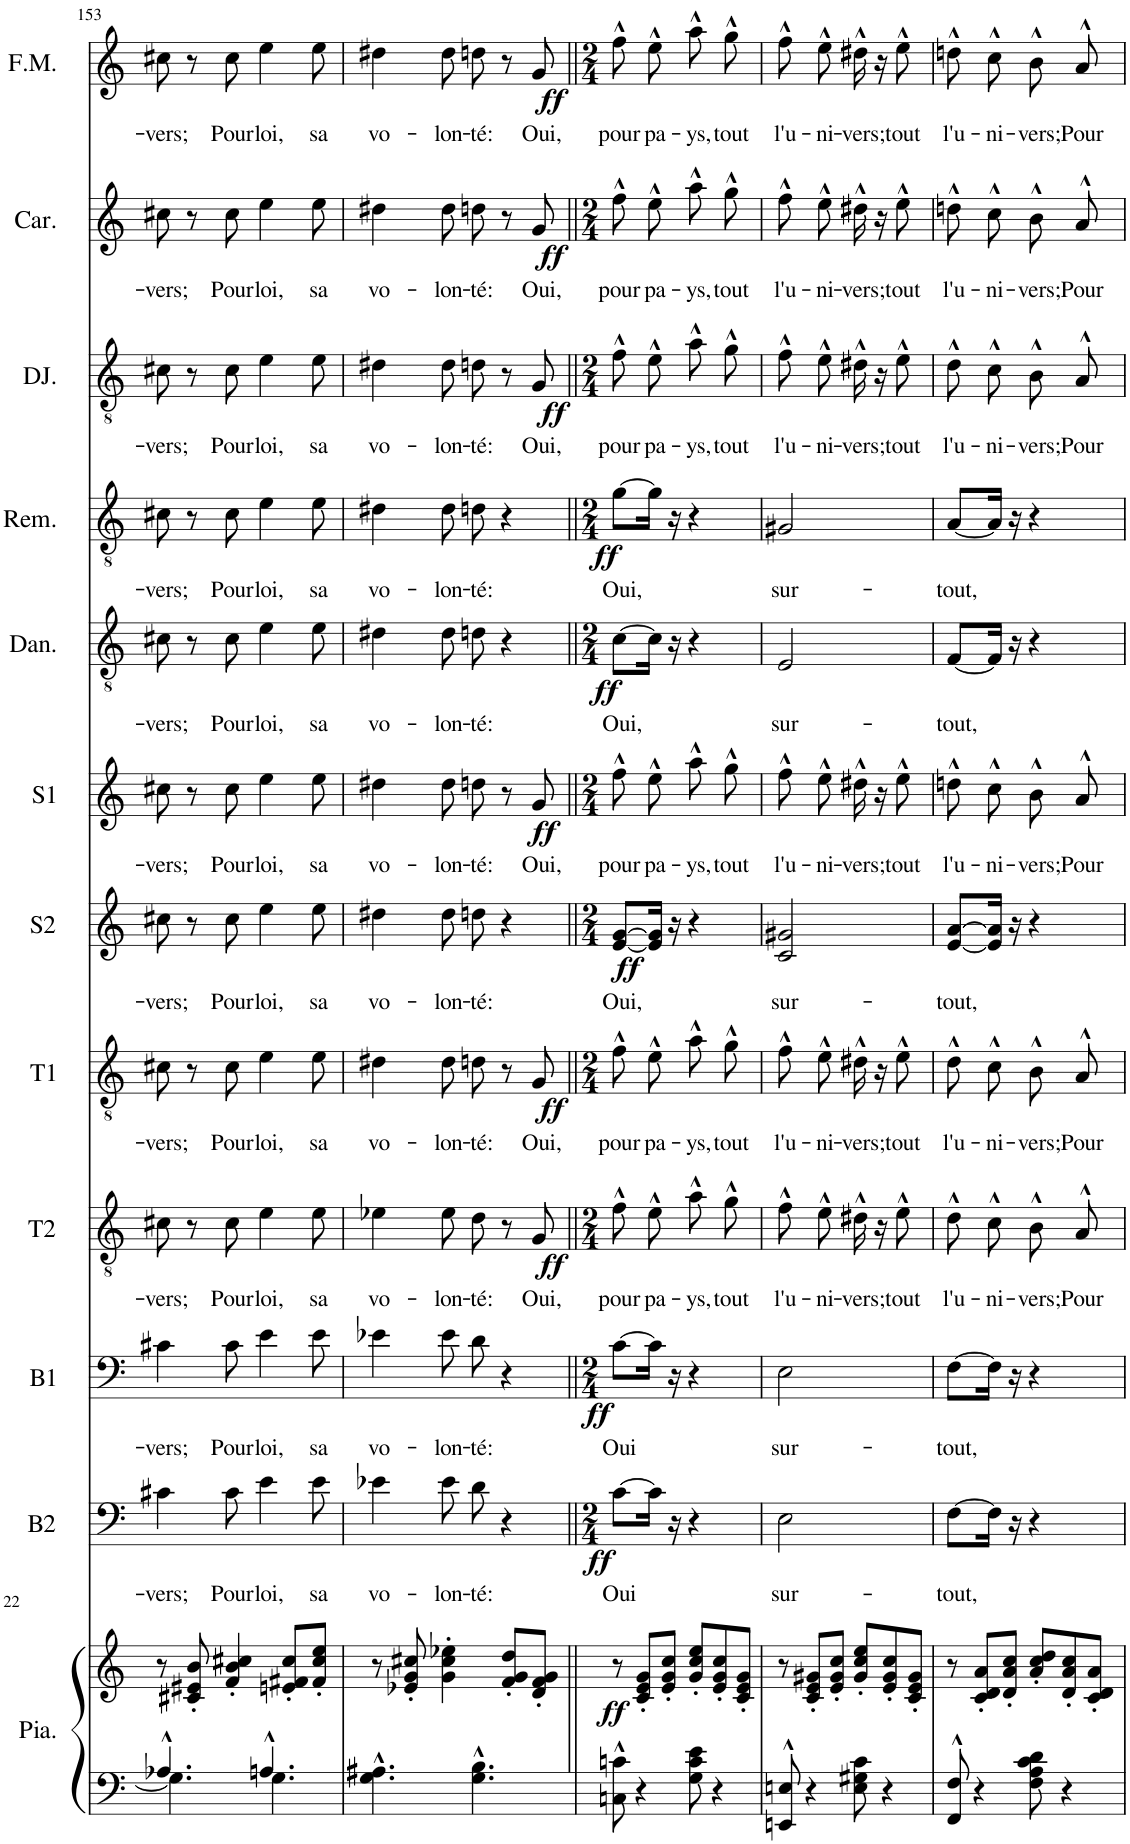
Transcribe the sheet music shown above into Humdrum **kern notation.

**kern	**kern	**dynam	**kern	**text	**dynam	**kern	**text	**dynam	**kern	**text	**dynam	**kern	**text	**dynam	**kern	**text	**dynam	**kern	**text	**dynam	**kern	**text	**dynam	**kern	**text	**dynam	**kern	**text	**dynam	**kern	**text	**dynam	**kern	**text	**dynam
*part12	*part12	*part12	*part11	*part11	*part11	*part10	*part10	*part10	*part9	*part9	*part9	*part8	*part8	*part8	*part7	*part7	*part7	*part6	*part6	*part6	*part5	*part5	*part5	*part4	*part4	*part4	*part3	*part3	*part3	*part2	*part2	*part2	*part1	*part1	*part1
*staff13	*staff12	*staff12/13	*staff11	*staff11	*staff11	*staff10	*staff10	*staff10	*staff9	*staff9	*staff9	*staff8	*staff8	*staff8	*staff7	*staff7	*staff7	*staff6	*staff6	*staff6	*staff5	*staff5	*staff5	*staff4	*staff4	*staff4	*staff3	*staff3	*staff3	*staff2	*staff2	*staff2	*staff1	*staff1	*staff1
*I"Piano	*	*	*I"Basse 2	*	*	*I"Basse 1	*	*	*I"Ténor 2	*	*	*I"Ténor 1	*	*	*I"Soprano 2	*	*	*I"Soprano 1	*	*	*I"Dancairo	*	*	*I"Remendado	*	*	*I"Don Jose	*	*	*I"Carmen	*	*	*I"Frasq/Merc	*	*
*I'Pia.	*	*	*I'B2	*	*	*I'B1	*	*	*I'T2	*	*	*I'T1	*	*	*I'S2	*	*	*I'S1	*	*	*I'Dan.	*	*	*I'Rem.	*	*	*I'DJ.	*	*	*I'Car.	*	*	*I'F.M.	*	*
!!LO:PB:g=z
*clefF4	*clefG2	*	*clefF4	*	*	*clefF4	*	*	*clefGv2	*	*	*clefGv2	*	*	*clefG2	*	*	*clefG2	*	*	*clefGv2	*	*	*clefGv2	*	*	*clefGv2	*	*	*clefG2	*	*	*clefG2	*	*
*k[]	*k[]	*	*k[]	*	*	*k[]	*	*	*k[]	*	*	*k[]	*	*	*k[]	*	*	*k[]	*	*	*k[]	*	*	*k[]	*	*	*k[]	*	*	*k[]	*	*	*k[]	*	*
*M6/8	*M6/8	*	*M6/8	*	*	*M6/8	*	*	*M6/8	*	*	*M6/8	*	*	*M6/8	*	*	*M6/8	*	*	*M6/8	*	*	*M6/8	*	*	*M6/8	*	*	*M6/8	*	*	*M6/8	*	*
=153	=153	=153	=153	=153	=153	=153	=153	=153	=153	=153	=153	=153	=153	=153	=153	=153	=153	=153	=153	=153	=153	=153	=153	=153	=153	=153	=153	=153	=153	=153	=153	=153	=153	=153	=153
*^	*	*	*	*	*	*	*	*	*	*	*	*	*	*	*	*	*	*	*	*	*	*	*	*	*	*	*	*	*	*	*	*	*	*	*
!	!	!	!	!	!LO:LY:b	!	!	!LO:LY:b	!	!	!LO:LY:b	!	!	!LO:LY:b	!	!	!LO:LY:b	!	!	!LO:LY:b	!	!	!LO:LY:b	!	!	!LO:LY:b	!	!	!LO:LY:b	!	!	!LO:LY:b	!	!	!LO:LY:b	!
4.A-X^^/	4.G\]	8r	.	4c#X\	-vers;	.	4c#X\	-vers;	.	8c#X\	-vers;	.	8c#X\	-vers;	.	8cc#X\	-vers;	.	8cc#X\	-vers;	.	8c#X\	-vers;	.	8c#X\	-vers;	.	8c#X\	-vers;	.	8cc#X\	-vers;	.	8cc#X\	-vers;	.
.	.	8c#X/' 8e#X/' 8b/'	.	.	.	.	.	.	.	8r	.	.	8r	.	.	8r	.	.	8r	.	.	8r	.	.	8r	.	.	8r	.	.	8r	.	.	8r	.	.
!	!	!	!	!	!LO:LY:b	!	!	!LO:LY:b	!	!	!LO:LY:b	!	!	!LO:LY:b	!	!	!LO:LY:b	!	!	!LO:LY:b	!	!	!LO:LY:b	!	!	!LO:LY:b	!	!	!LO:LY:b	!	!	!LO:LY:b	!	!	!LO:LY:b	!
.	.	4f/' 4b/' 4cc#X/'	.	8c#\	Pour	.	8c#\	Pour	.	8c#\	Pour	.	8c#\	Pour	.	8cc#\	Pour	.	8cc#\	Pour	.	8c#\	Pour	.	8c#\	Pour	.	8c#\	Pour	.	8cc#\	Pour	.	8cc#\	Pour	.
!	!	!	!	!	!LO:LY:b	!	!	!LO:LY:b	!	!	!LO:LY:b	!	!	!LO:LY:b	!	!	!LO:LY:b	!	!	!LO:LY:b	!	!	!LO:LY:b	!	!	!LO:LY:b	!	!	!LO:LY:b	!	!	!LO:LY:b	!	!	!LO:LY:b	!
4.An^^/	4.G\	.	.	4e\	loi,	.	4e\	loi,	.	4e\	loi,	.	4e\	loi,	.	4ee\	loi,	.	4ee\	loi,	.	4e\	loi,	.	4e\	loi,	.	4e\	loi,	.	4ee\	loi,	.	4ee\	loi,	.
.	.	8en/' 8f#X/' 8cc#/'L	.	.	.	.	.	.	.	.	.	.	.	.	.	.	.	.	.	.	.	.	.	.	.	.	.	.	.	.	.	.	.	.	.	.
!	!	!	!	!	!LO:LY:b	!	!	!LO:LY:b	!	!	!LO:LY:b	!	!	!LO:LY:b	!	!	!LO:LY:b	!	!	!LO:LY:b	!	!	!LO:LY:b	!	!	!LO:LY:b	!	!	!LO:LY:b	!	!	!LO:LY:b	!	!	!LO:LY:b	!
.	.	8f#/' 8cc#/' 8ee/'J	.	8e\	sa	.	8e\	sa	.	8e\	sa	.	8e\	sa	.	8ee\	sa	.	8ee\	sa	.	8e\	sa	.	8e\	sa	.	8e\	sa	.	8ee\	sa	.	8ee\	sa	.
*v	*v	*	*	*	*	*	*	*	*	*	*	*	*	*	*	*	*	*	*	*	*	*	*	*	*	*	*	*	*	*	*	*	*	*	*	*
=154	=154	=154	=154	=154	=154	=154	=154	=154	=154	=154	=154	=154	=154	=154	=154	=154	=154	=154	=154	=154	=154	=154	=154	=154	=154	=154	=154	=154	=154	=154	=154	=154	=154	=154	=154
!	!	!	!	!LO:LY:b	!	!	!LO:LY:b	!	!	!LO:LY:b	!	!	!LO:LY:b	!	!	!LO:LY:b	!	!	!LO:LY:b	!	!	!LO:LY:b	!	!	!LO:LY:b	!	!	!LO:LY:b	!	!	!LO:LY:b	!	!	!LO:LY:b	!
4.G\^^ 4.A#X\^^	8r	.	4e-X\	vo-	.	4e-X\	vo-	.	4e-X\	vo-	.	4d#X\	vo-	.	4dd#X\	vo-	.	4dd#X\	vo-	.	4d#X\	vo-	.	4d#X\	vo-	.	4d#X\	vo-	.	4dd#X\	vo-	.	4dd#X\	vo-	.
.	8e-X/' 8g/' 8cc#X/'	.	.	.	.	.	.	.	.	.	.	.	.	.	.	.	.	.	.	.	.	.	.	.	.	.	.	.	.	.	.	.	.	.	.
!	!	!	!	!LO:LY:b	!	!	!LO:LY:b	!	!	!LO:LY:b	!	!	!LO:LY:b	!	!	!LO:LY:b	!	!	!LO:LY:b	!	!	!LO:LY:b	!	!	!LO:LY:b	!	!	!LO:LY:b	!	!	!LO:LY:b	!	!	!LO:LY:b	!
.	4g\' 4cc#\' 4ee-X\'	.	8e-\	-lon-	.	8e-\	-lon-	.	8e-\	-lon-	.	8d#\	-lon-	.	8dd#\	-lon-	.	8dd#\	-lon-	.	8d#\	-lon-	.	8d#\	-lon-	.	8d#\	-lon-	.	8dd#\	-lon-	.	8dd#\	-lon-	.
!	!	!	!	!LO:LY:b	!	!	!LO:LY:b	!	!	!LO:LY:b	!	!	!LO:LY:b	!	!	!LO:LY:b	!	!	!LO:LY:b	!	!	!LO:LY:b	!	!	!LO:LY:b	!	!	!LO:LY:b	!	!	!LO:LY:b	!	!	!LO:LY:b	!
4.G\^^ 4.B\^^	.	.	8d\	-té:	.	8d\	-té:	.	8d\	-té:	.	8dn\	-té:	.	8ddn\	-té:	.	8ddn\	-té:	.	8dn\	-té:	.	8dn\	-té:	.	8dn\	-té:	.	8ddn\	-té:	.	8ddn\	-té:	.
.	8f/' 8g/' 8dd/'L	.	4r	.	.	4r	.	.	8r	.	.	8r	.	.	4r	.	.	8r	.	.	4r	.	.	4r	.	.	8r	.	.	8r	.	.	8r	.	.
!	!	!	!	!	!	!	!	!	!	!LO:LY:b	!LO:DY:b	!	!LO:LY:b	!LO:DY:b	!	!	!	!	!LO:LY:b	!LO:DY:b	!	!	!	!	!	!	!	!LO:LY:b	!LO:DY:b	!	!LO:LY:b	!LO:DY:b	!	!LO:LY:b	!LO:DY:b
.	8d/' 8f/' 8g/'J	.	.	.	.	.	.	.	8G/	Oui,	ff	8G/	Oui,	ff	.	.	.	8g/	Oui,	ff	.	.	.	.	.	.	8G/	Oui,	ff	8g/	Oui,	ff	8g/	Oui,	ff
=155||	=155||	=155||	=155||	=155||	=155||	=155||	=155||	=155||	=155||	=155||	=155||	=155||	=155||	=155||	=155||	=155||	=155||	=155||	=155||	=155||	=155||	=155||	=155||	=155||	=155||	=155||	=155||	=155||	=155||	=155||	=155||	=155||	=155||	=155||	=155||
*M2/4	*M2/4	*	*M2/4	*	*	*M2/4	*	*	*M2/4	*	*	*M2/4	*	*	*M2/4	*	*	*M2/4	*	*	*M2/4	*	*	*M2/4	*	*	*M2/4	*	*	*M2/4	*	*	*M2/4	*	*
!	!	!LO:DY:b	!	!LO:LY:b	!LO:DY:b	!	!LO:LY:b	!LO:DY:b	!	!LO:LY:b	!	!	!LO:LY:b	!	!	!LO:LY:b	!LO:DY:b	!	!LO:LY:b	!	!	!LO:LY:b	!LO:DY:b	!	!LO:LY:b	!LO:DY:b	!	!LO:LY:b	!	!	!LO:LY:b	!	!	!LO:LY:b	!
12Cn\^^ 12cn\^^	12r	ff	[8c\L	Oui	ff	[8c\L	Oui	ff	8f^^\L	pour	.	8f^^\L	pour	.	[8e/ [8g/L	Oui,	ff	8ff^^\L	pour	.	[8c\L	Oui,	ff	[8g\L	Oui,	ff	8f^^\L	pour	.	8ff^^\L	pour	.	8ff^^\L	pour	.
6r	12c/' 12e/' 12g/'L	.	.	.	.	.	.	.	.	.	.	.	.	.	.	.	.	.	.	.	.	.	.	.	.	.	.	.	.	.	.	.	.	.	.
!	!	!	!	!	!	!	!	!	!	!LO:LY:b	!	!	!LO:LY:b	!	!	!	!	!	!LO:LY:b	!	!	!	!	!	!	!	!	!LO:LY:b	!	!	!LO:LY:b	!	!	!LO:LY:b	!
.	.	.	16c\Jk]	.	.	16c\Jk]	.	.	8e^^\J	pa-	.	8e^^\J	pa-	.	16e/] 16g/]Jk	.	.	8ee^^\J	pa-	.	16c\Jk]	.	.	16g\Jk]	.	.	8e^^\J	pa-	.	8ee^^\J	pa-	.	8ee^^\J	pa-	.
.	12e/' 12g/' 12cc/'J	.	.	.	.	.	.	.	.	.	.	.	.	.	.	.	.	.	.	.	.	.	.	.	.	.	.	.	.	.	.	.	.	.	.
.	.	.	16r	.	.	16r	.	.	.	.	.	.	.	.	16r	.	.	.	.	.	16r	.	.	16r	.	.	.	.	.	.	.	.	.	.	.
*	*Xbrackettup	*	*	*	*	*	*	*	*	*	*	*	*	*	*	*	*	*	*	*	*	*	*	*	*	*	*	*	*	*	*	*	*	*	*
!	!	!	!	!	!	!	!	!	!	!LO:LY:b	!	!	!LO:LY:b	!	!	!	!	!	!LO:LY:b	!	!	!	!	!	!	!	!	!LO:LY:b	!	!	!LO:LY:b	!	!	!LO:LY:b	!
12G\ 12c\ 12e\	12g/' 12cc/' 12ee/'L	.	4r	.	.	4r	.	.	8a^^\L	-ys,	.	8a^^\L	-ys,	.	4r	.	.	8aa^^\L	-ys,	.	4r	.	.	4r	.	.	8a^^\L	-ys,	.	8aa^^\L	-ys,	.	8aa^^\L	-ys,	.
6r	12e/' 12g/' 12cc/'	.	.	.	.	.	.	.	.	.	.	.	.	.	.	.	.	.	.	.	.	.	.	.	.	.	.	.	.	.	.	.	.	.	.
!	!	!	!	!	!	!	!	!	!	!LO:LY:b	!	!	!LO:LY:b	!	!	!	!	!	!LO:LY:b	!	!	!	!	!	!	!	!	!LO:LY:b	!	!	!LO:LY:b	!	!	!LO:LY:b	!
.	.	.	.	.	.	.	.	.	8g^^\J	tout	.	8g^^\J	tout	.	.	.	.	8gg^^\J	tout	.	.	.	.	.	.	.	8g^^\J	tout	.	8gg^^\J	tout	.	8gg^^\J	tout	.
.	12c/' 12e/' 12g/'J	.	.	.	.	.	.	.	.	.	.	.	.	.	.	.	.	.	.	.	.	.	.	.	.	.	.	.	.	.	.	.	.	.	.
=156	=156	=156	=156	=156	=156	=156	=156	=156	=156	=156	=156	=156	=156	=156	=156	=156	=156	=156	=156	=156	=156	=156	=156	=156	=156	=156	=156	=156	=156	=156	=156	=156	=156	=156	=156
*	*brackettup	*	*	*	*	*	*	*	*	*	*	*	*	*	*	*	*	*	*	*	*	*	*	*	*	*	*	*	*	*	*	*	*	*	*
!	!	!	!	!LO:LY:b	!	!	!LO:LY:b	!	!	!LO:LY:b	!	!	!LO:LY:b	!	!	!LO:LY:b	!	!	!LO:LY:b	!	!	!LO:LY:b	!	!	!LO:LY:b	!	!	!LO:LY:b	!	!	!LO:LY:b	!	!	!LO:LY:b	!
12EEn/^^ 12En/^^	12r	.	2E\	sur-	.	2E\	sur-	.	8f^^\L	l'u-	.	8f^^\L	l'u-	.	2c/ 2g#X/	sur-	.	8ff^^\L	l'u-	.	2E/	sur-	.	2G#X/	sur-	.	8f^^\L	l'u-	.	8ff^^\L	l'u-	.	8ff^^\L	l'u-	.
6r	12c/' 12e/' 12g#X/'L	.	.	.	.	.	.	.	.	.	.	.	.	.	.	.	.	.	.	.	.	.	.	.	.	.	.	.	.	.	.	.	.	.	.
!	!	!	!	!	!	!	!	!	!	!LO:LY:b	!	!	!LO:LY:b	!	!	!	!	!	!LO:LY:b	!	!	!	!	!	!	!	!	!LO:LY:b	!	!	!LO:LY:b	!	!	!LO:LY:b	!
.	.	.	.	.	.	.	.	.	8e^^\J	-ni-	.	8e^^\J	-ni-	.	.	.	.	8ee^^\J	-ni-	.	.	.	.	.	.	.	8e^^\J	-ni-	.	8ee^^\J	-ni-	.	8ee^^\J	-ni-	.
.	12e/' 12g#/' 12cc/'J	.	.	.	.	.	.	.	.	.	.	.	.	.	.	.	.	.	.	.	.	.	.	.	.	.	.	.	.	.	.	.	.	.	.
*	*Xbrackettup	*	*	*	*	*	*	*	*	*	*	*	*	*	*	*	*	*	*	*	*	*	*	*	*	*	*	*	*	*	*	*	*	*	*
!	!	!	!	!	!	!	!	!	!	!LO:LY:b	!	!	!LO:LY:b	!	!	!	!	!	!LO:LY:b	!	!	!	!	!	!	!	!	!LO:LY:b	!	!	!LO:LY:b	!	!	!LO:LY:b	!
12E\ 12G#X\ 12c\	12g#/' 12cc/' 12ee/'L	.	.	.	.	.	.	.	16d#X^^\	-vers;	.	16d#X^^\	-vers;	.	.	.	.	16dd#X^^\	-vers;	.	.	.	.	.	.	.	16d#X^^\	-vers;	.	16dd#X^^\	-vers;	.	16dd#X^^\	-vers;	.
.	.	.	.	.	.	.	.	.	16r	.	.	16r	.	.	.	.	.	16r	.	.	.	.	.	.	.	.	16r	.	.	16r	.	.	16r	.	.
6r	12e/' 12g#/' 12cc/'	.	.	.	.	.	.	.	.	.	.	.	.	.	.	.	.	.	.	.	.	.	.	.	.	.	.	.	.	.	.	.	.	.	.
!	!	!	!	!	!	!	!	!	!	!LO:LY:b	!	!	!LO:LY:b	!	!	!	!	!	!LO:LY:b	!	!	!	!	!	!	!	!	!LO:LY:b	!	!	!LO:LY:b	!	!	!LO:LY:b	!
.	.	.	.	.	.	.	.	.	8e^^\	tout	.	8e^^\	tout	.	.	.	.	8ee^^\	tout	.	.	.	.	.	.	.	8e^^\	tout	.	8ee^^\	tout	.	8ee^^\	tout	.
.	12c/' 12e/' 12g#/'J	.	.	.	.	.	.	.	.	.	.	.	.	.	.	.	.	.	.	.	.	.	.	.	.	.	.	.	.	.	.	.	.	.	.
=157	=157	=157	=157	=157	=157	=157	=157	=157	=157	=157	=157	=157	=157	=157	=157	=157	=157	=157	=157	=157	=157	=157	=157	=157	=157	=157	=157	=157	=157	=157	=157	=157	=157	=157	=157
*	*brackettup	*	*	*	*	*	*	*	*	*	*	*	*	*	*	*	*	*	*	*	*	*	*	*	*	*	*	*	*	*	*	*	*	*	*
!	!	!	!	!LO:LY:b	!	!	!LO:LY:b	!	!	!LO:LY:b	!	!	!LO:LY:b	!	!	!LO:LY:b	!	!	!LO:LY:b	!	!	!LO:LY:b	!	!	!LO:LY:b	!	!	!LO:LY:b	!	!	!LO:LY:b	!	!	!LO:LY:b	!
12FF/^^ 12F/^^	12r	.	[8F\L	-tout,	.	[8F\L	-tout,	.	8d^^\L	l'u-	.	8d^^\L	l'u-	.	[8e/ [8a/L	-tout,	.	8ddn^^\L	l'u-	.	[8F/L	-tout,	.	[8A/L	-tout,	.	8d^^\L	l'u-	.	8ddn^^\L	l'u-	.	8ddn^^\L	l'u-	.
6r	12c/' 12d/' 12a/'L	.	.	.	.	.	.	.	.	.	.	.	.	.	.	.	.	.	.	.	.	.	.	.	.	.	.	.	.	.	.	.	.	.	.
!	!	!	!	!	!	!	!	!	!	!LO:LY:b	!	!	!LO:LY:b	!	!	!	!	!	!LO:LY:b	!	!	!	!	!	!	!	!	!LO:LY:b	!	!	!LO:LY:b	!	!	!LO:LY:b	!
.	.	.	16F\Jk]	.	.	16F\Jk]	.	.	8c^^\J	-ni-	.	8c^^\J	-ni-	.	16e/] 16a/]Jk	.	.	8cc^^\J	-ni-	.	16F/Jk]	.	.	16A/Jk]	.	.	8c^^\J	-ni-	.	8cc^^\J	-ni-	.	8cc^^\J	-ni-	.
.	12d/' 12a/' 12cc/'J	.	.	.	.	.	.	.	.	.	.	.	.	.	.	.	.	.	.	.	.	.	.	.	.	.	.	.	.	.	.	.	.	.	.
.	.	.	16r	.	.	16r	.	.	.	.	.	.	.	.	16r	.	.	.	.	.	16r	.	.	16r	.	.	.	.	.	.	.	.	.	.	.
*	*Xbrackettup	*	*	*	*	*	*	*	*	*	*	*	*	*	*	*	*	*	*	*	*	*	*	*	*	*	*	*	*	*	*	*	*	*	*
!	!	!	!	!	!	!	!	!	!	!LO:LY:b	!	!	!LO:LY:b	!	!	!	!	!	!LO:LY:b	!	!	!	!	!	!	!	!	!LO:LY:b	!	!	!LO:LY:b	!	!	!LO:LY:b	!
12F\ 12A\ 12c\ 12d\	12a/' 12cc/' 12dd/'L	.	4r	.	.	4r	.	.	8B^^/L	-vers;	.	8B^^/L	-vers;	.	4r	.	.	8b^^/L	-vers;	.	4r	.	.	4r	.	.	8B^^/L	-vers;	.	8b^^/L	-vers;	.	8b^^/L	-vers;	.
6r	12d/' 12a/' 12cc/'	.	.	.	.	.	.	.	.	.	.	.	.	.	.	.	.	.	.	.	.	.	.	.	.	.	.	.	.	.	.	.	.	.	.
!	!	!	!	!	!	!	!	!	!	!LO:LY:b	!	!	!LO:LY:b	!	!	!	!	!	!LO:LY:b	!	!	!	!	!	!	!	!	!LO:LY:b	!	!	!LO:LY:b	!	!	!LO:LY:b	!
.	.	.	.	.	.	.	.	.	8A^^/J	Pour	.	8A^^/J	Pour	.	.	.	.	8a^^/J	Pour	.	.	.	.	.	.	.	8A^^/J	Pour	.	8a^^/J	Pour	.	8a^^/J	Pour	.
.	12c/' 12d/' 12a/'J	.	.	.	.	.	.	.	.	.	.	.	.	.	.	.	.	.	.	.	.	.	.	.	.	.	.	.	.	.	.	.	.	.	.
=	=	=	=	=	=	=	=	=	=	=	=	=	=	=	=	=	=	=	=	=	=	=	=	=	=	=	=	=	=	=	=	=	=	=	=
*-	*-	*-	*-	*-	*-	*-	*-	*-	*-	*-	*-	*-	*-	*-	*-	*-	*-	*-	*-	*-	*-	*-	*-	*-	*-	*-	*-	*-	*-	*-	*-	*-	*-	*-	*-
